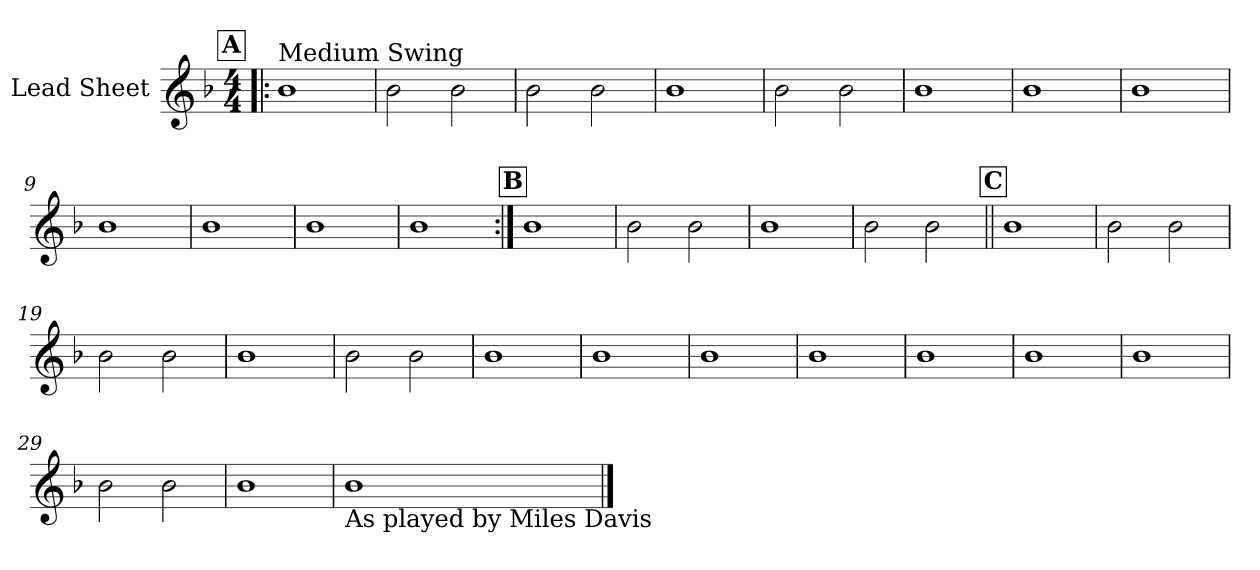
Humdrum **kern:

**kern
*part1
*staff1
*I"Lead Sheet
*clefG2
*k[b-]
*d:
*M4/4
!!LO:REH:place=s1:a:fs=14:t=A
=1!|:
!LO:TX:a:t=Medium Swing
1b-
=2
2b-\
2b-\
=3
2b-\
2b-\
=4
1b-
!!LO:LB:g=z
=5
2b-\
2b-\
=6
1b-
=7
1b-
=8
1b-
!!LO:LB:g=z
=9
1b-
=10
1b-
=11
1b-
=12
1b-
!!LO:LB:g=z
!!LO:REH:place=s1:a:fs=14:t=B
=13:|!
1b-
=14
2b-\
2b-\
=15
1b-
=16
2b-\
2b-\
!!LO:LB:g=z
!!LO:REH:place=s1:a:fs=14:t=C
=17||
1b-
=18
2b-\
2b-\
=19
2b-\
2b-\
=20
1b-
!!LO:LB:g=z
=21
2b-\
2b-\
=22
1b-
=23
1b-
=24
1b-
!!LO:LB:g=z
=25
1b-
=26
1b-
=27
1b-
=28
1b-
!!LO:LB:g=z
=29
2b-\
2b-\
=30
1b-
=31
!LO:TX:b:t=As played by Miles Davis
1b-
==
*-
